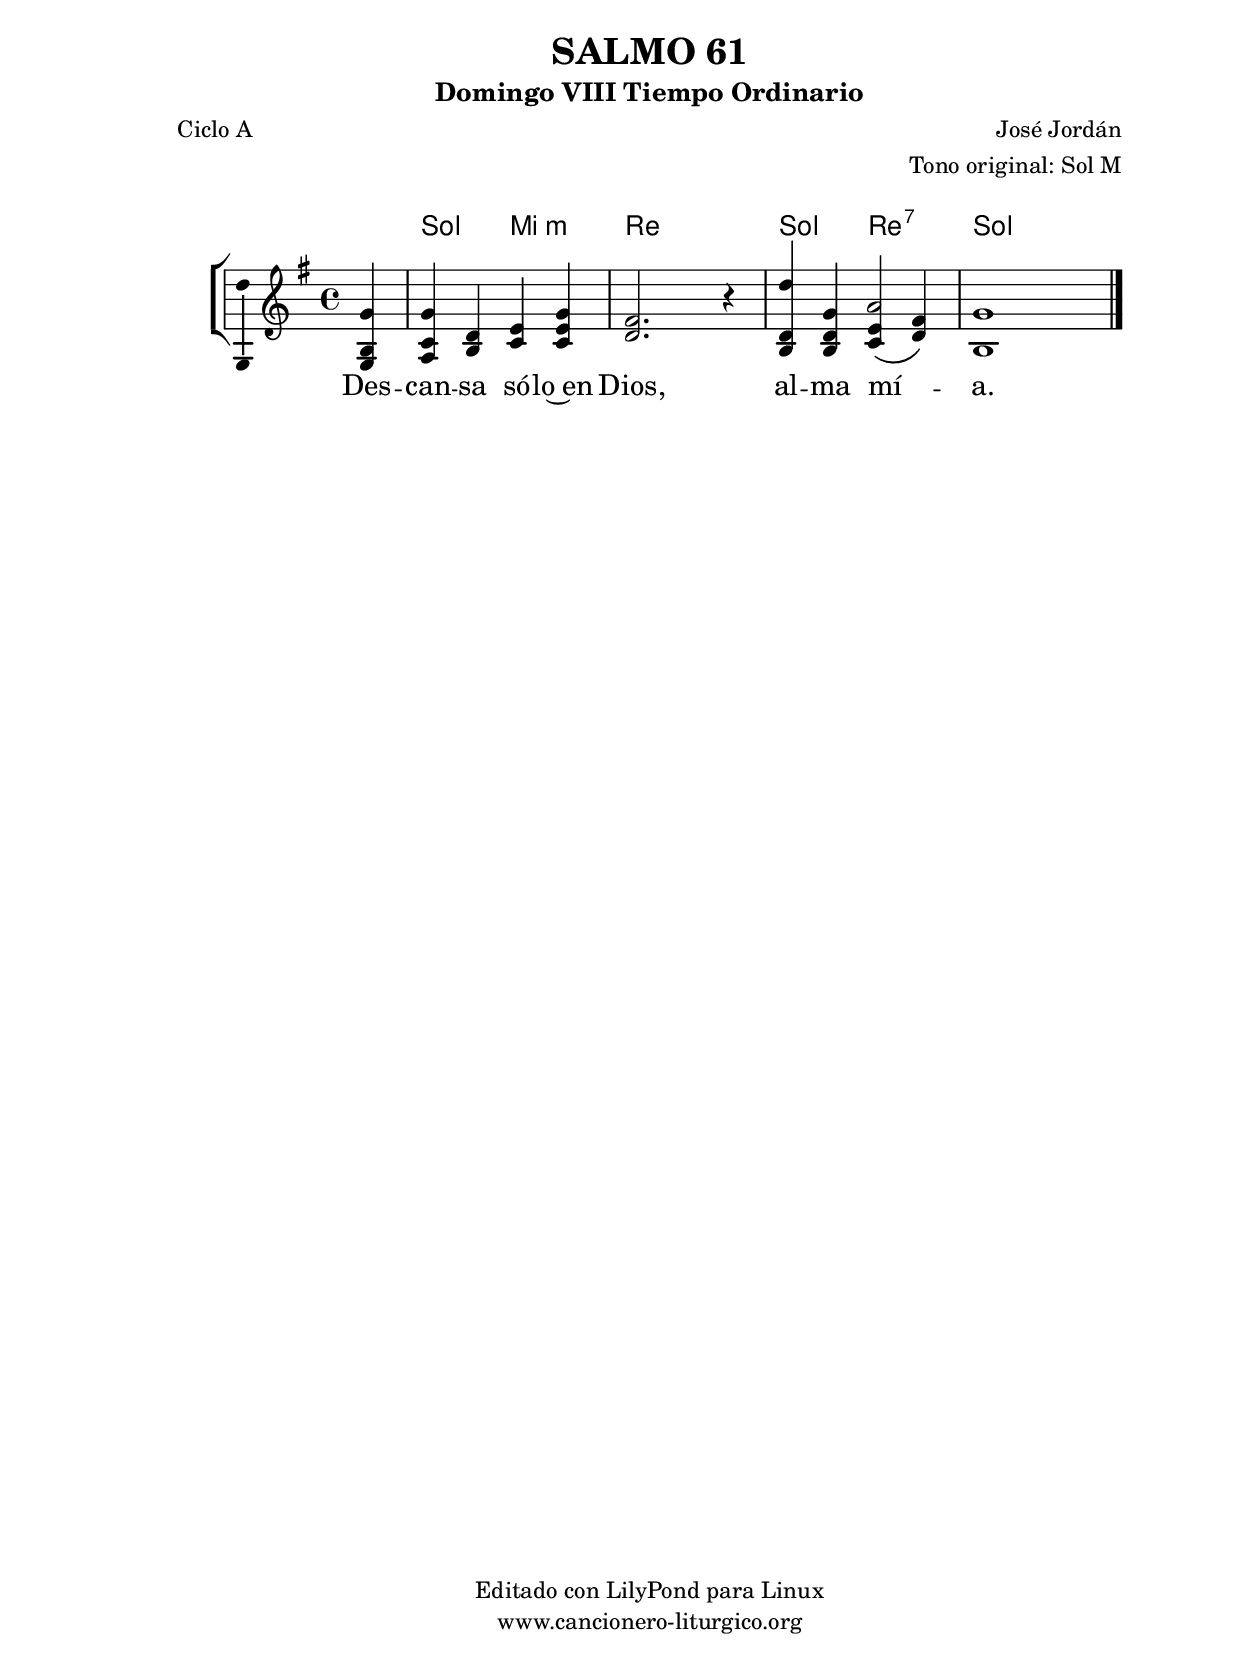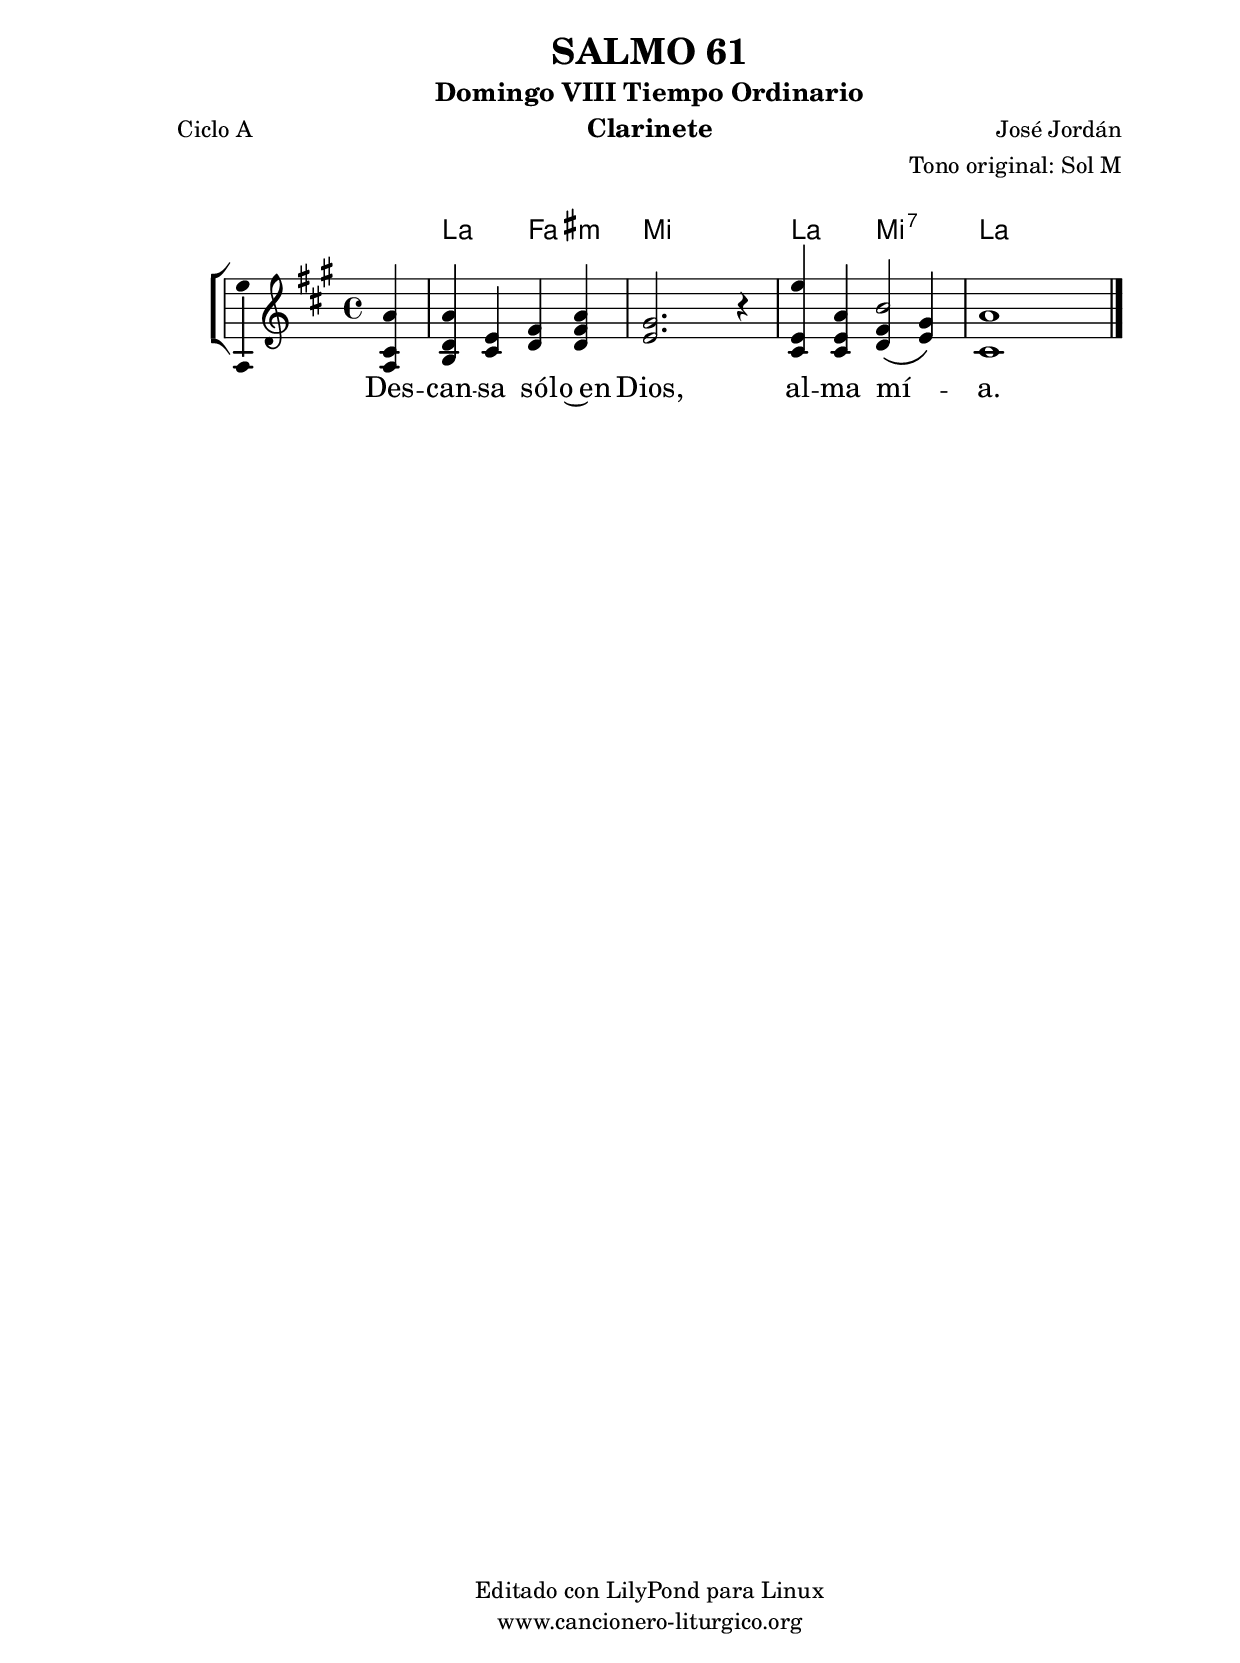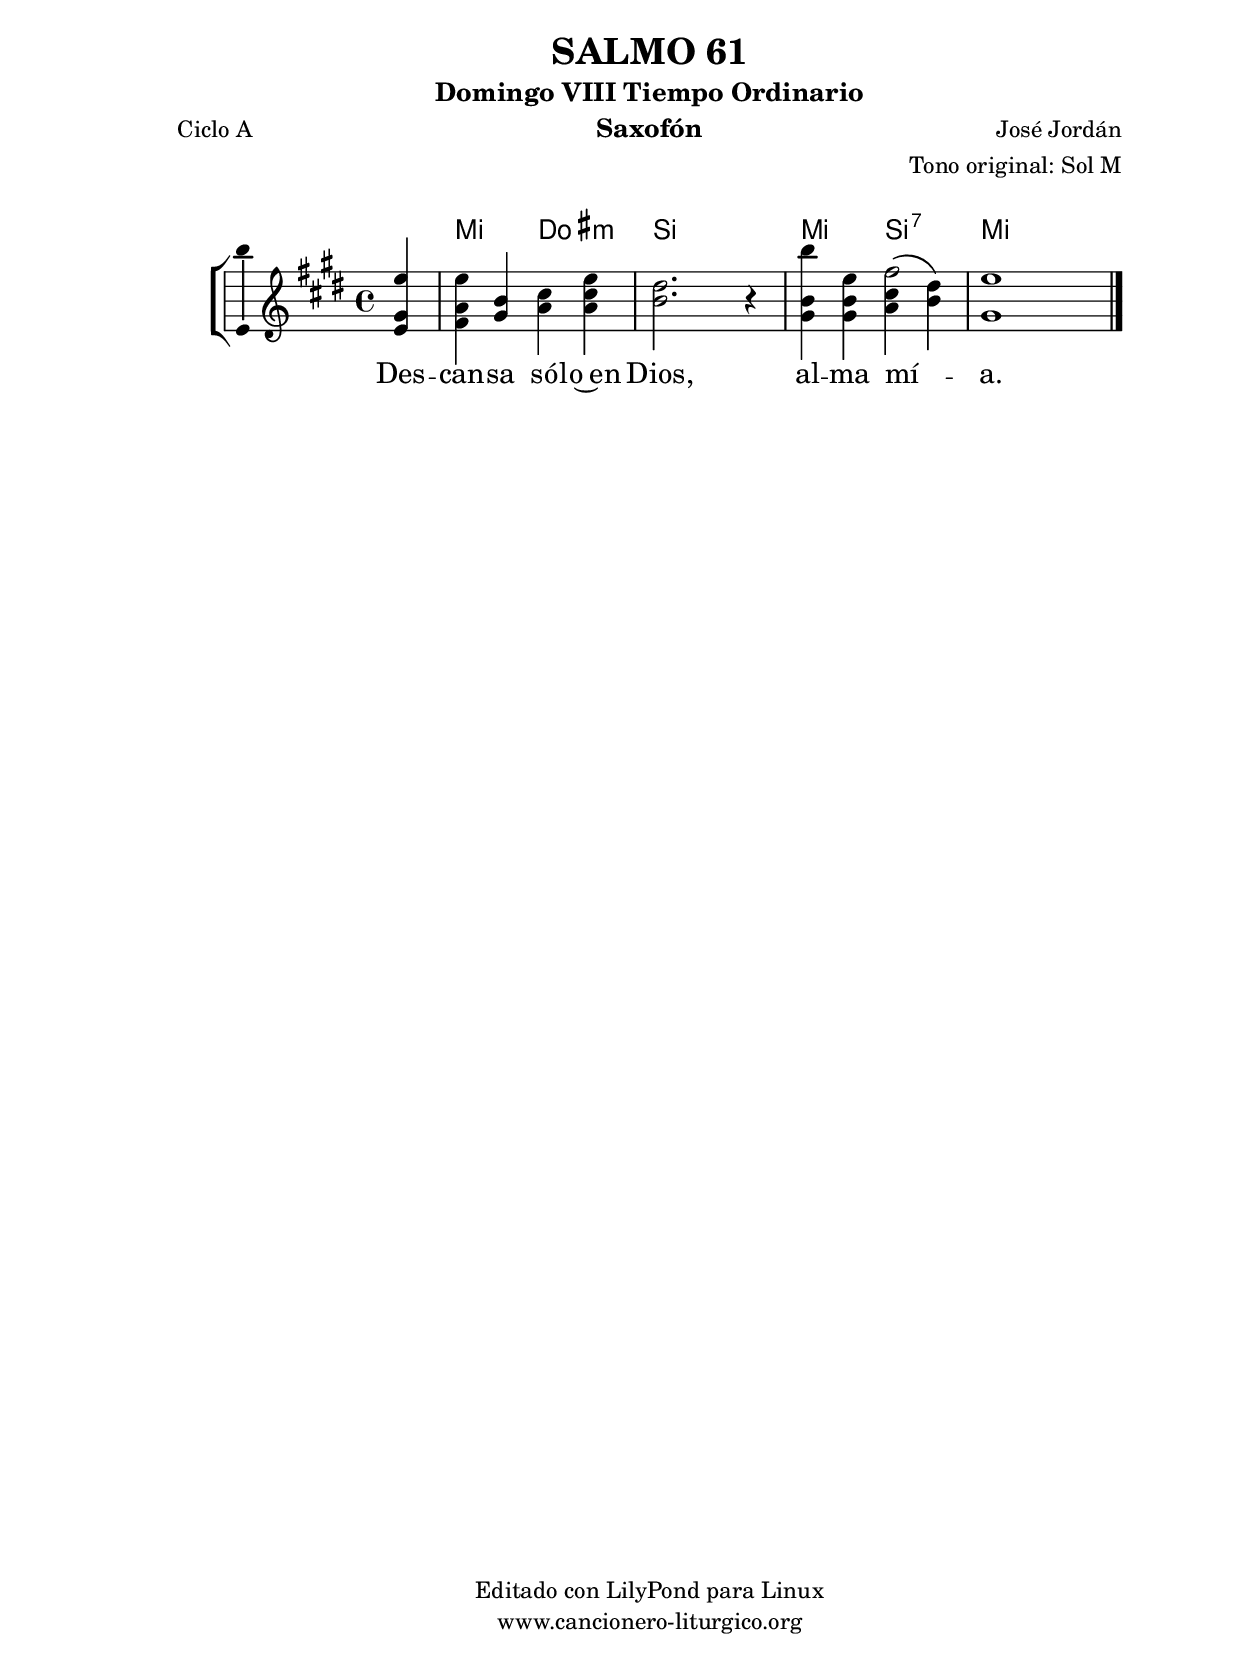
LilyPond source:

%
%para convertir .midi en .wav:
%timidity filename.midi -Ow -o finename.wav
%
%
%Para convertir de .wav a .mp3:
%lame -h -m j filename.wav
%
%
%para escuchar el midi:
%timidity nombrefichero.midi
%


%versión de lilypond para la que se ha escrito esta partitura:
\version "2.16.0"

	%Tamaño papel
	#(set-default-paper-size "a4")
	%Tamaño partitura
	#(set-global-staff-size 20)
	%No responde al pulsar sobre una nota
	#(ly:set-option 'point-and-click #f)

%parámetros del encabezamiento:
\header {
	title = "SALMO 61"
	subtitle = "Domingo VIII Tiempo Ordinario"
	composer = "José Jordán"
	poet = "Ciclo A"
	meter = ""
	arranger = "Tono original: Sol M"
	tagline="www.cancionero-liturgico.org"
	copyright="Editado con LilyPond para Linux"
	}

%parámetros asociados al papel:
\paper  {
	oddHeaderMarkup = \markup {\fill-line { \on-the-fly #not-first-page \fromproperty #'header:title \on-the-fly #not-first-page \fromproperty #'header:composer }}
	evenHeaderMarkup = \markup {\fill-line { \fromproperty #'header:composer \fromproperty #'header:title }}
	#(set-paper-size "a4")
	print-page-number = ##f
	first-page-number = 1
	print-first-page-number = ##f
%	head-separation = 3.0 \cm
	top-margin = 2.0 \cm
	bottom-margin = 0.5\cm
%%%	bottom-margin = -1.0\cm
	left-margin = 3.0 \cm
	line-width = 16.0 \cm 
	indent = 8\mm
	interscoreline = 2.\mm
	between-system-space = 15\mm
%	para que las partituras no llenen la hoja:
	ragged-bottom = ##t
%	idem para la última hoja:
	ragged-last-bottom = ##f
%	para que las partituras llenen el ancho del papel:
	ragged-last = ##f
	after-title-space = 2.5 \cm
%page-count=1
%system-count=8

	%Flexible Vertical Spacing
%	markup-markup-spacing =
%	#'((basic-distance . 15) (minimum-distance . 15) (padding . 3))
	markup-system-spacing =
	#'((basic-distance . 15) (minimum-distance . 15) (padding . 3))
	system-system-spacing =
	#'((basic-distance . 15) (minimum-distance . 15) (padding . 3))
	score-system-spacing =
	#'((basic-distance . 15) (minimum-distance . 15) (padding . 5))
%	top-system-spacing = % header
%	#'((basic-distance . 8) (minimum-distance . 0) (padding . 3))
%	top-markup-spacing =
%	#'((basic-distance . 20) (minimum-distance . 20) (padding . 3))
	last-bottom-spacing = % footer
	#'((basic-distance . 5) (minimum-distance . 5) (padding . 3))
%	score-markup-spacing =
%	#'((basic-distance . 16) (minimum-distance . 13) (padding . 3))

	}


%parámetros que afectan a toda la partitura:
global =  {
	%clave de sol (G):
	\clef G
	%armadura:
%	\transpose g bes
	\key g \major
	\tempo 4=100
	\set Score.tempoHideNote = ##t
	}


acordes = {
	\italianChords
	\chordmode {
%	\transpose g bes
{

s4
g2 e:m d s g d:7 g s

	}
	}
}

melodia = 
%	\transpose g bes
{
	\relative c''{
	\time 4/4

<<
{
\partial4 g4
g4 d e g
fis2. r4
d'4 g, a2
g1
}
{
\partial4 <b, g>4
<c a>4 b c <e c>
d2. s4
<d b>4 <d b> <e c> \(<fis d>\)
b,1
}
>>

	\bar "|."
	}
	}


texto = \lyricmode {
Des -- can -- sa só -- lo~en Dios, al -- ma mí -- _ a.
	}


acordesStaff = \context ChordNames = acordesStaff <<
	\set chordChanges = ##t
	\acordes
	>>


vozStaff = \context Voice = vozStaff
\with {\consists "Ambitus_engraver"}
<<
%	\set Staff.instrumentName = ""
%	\set Staff.shortInstrumentName = ""
%	\set Staff.midiInstrument = #"clarinet"
%	\set Staff.midiInstrument = #"cello"
%	\set Staff.midiInstrument = #"flute"
	\set Staff.midiInstrument = #"electric guitar (jazz)"
%	\set Staff.midiInstrument = #"english horn"
%	\set Staff.midiInstrument = #"violin"
%	\set Staff.midiInstrument = #"glockenspiel"
	\set Staff.midiMinimumVolume = #0.7
	\set Staff.midiMaximumVolume = #0.9
	\global
	\melodia
	>>


textoStaff = \context Lyrics = textoStaff <<
	\lyricsto vozStaff \texto
	>>

\book {
	\score {
		\context ChoirStaff {
			\override StaffGroup.SystemStartBracket #'collapse-height = #1
			\override Score.SystemStartBar #'collapse-height = #1
			<<
			\acordesStaff
			\vozStaff
			\textoStaff
			>>
			}
		\layout {
	    		\context {
				\Lyrics
				\override LyricText #'font-size = #2
				}
	   		 \context {
				\Score
				%fontSize = #3
				\override StaffSymbol #'staff-space = #(magstep +3)
				%\override Beam #'thickness = #0.55
				%\override SpacingSpanner #'spacing-increment = #1.0
				%\override Slur #'height-limit = #1.5
				}
			}
		}
	\score {
		\unfoldRepeats
		\context ChoirStaff {
			<<
			\acordesStaff
			\vozStaff
			>>
			}
		\midi {
	  		\context {
	  			\Score
				tempoWholesPerMinute = #(ly:make-moment 70 4)
				}
			}
		}
	}

%Partitura para clarinete
#(define output-suffix "C")
\book {
	\header{
		instrument = "Clarinete"
		}
	\score {
		\context ChoirStaff {
			\override StaffGroup.SystemStartBracket #'collapse-height = #1
			\override Score.SystemStartBar #'collapse-height = #1
\transpose c d
			<<
			\acordesStaff
			\vozStaff
			\textoStaff
			>>
			}
		\layout {
	    		\context {
				\Lyrics
				\override LyricText #'font-size = #2
				}
	   		 \context {
				\Score
				%fontSize = #3
				\override StaffSymbol #'staff-space = #(magstep +3)
				%\override Beam #'thickness = #0.55
				%\override SpacingSpanner #'spacing-increment = #1.0
				%\override Slur #'height-limit = #1.5
				}
			}
		}
	}

%Partitura para saxofón
#(define output-suffix "S")
\book {
	\header{
		instrument = "Saxofón"
		}
	\score {
		\context ChoirStaff {
			\override StaffGroup.SystemStartBracket #'collapse-height = #1
			\override Score.SystemStartBar #'collapse-height = #1
\transpose c a
			<<
			\acordesStaff
			\vozStaff
			\textoStaff
			>>
			}
		\layout {
	    		\context {
				\Lyrics
				\override LyricText #'font-size = #2
				}
	   		 \context {
				\Score
				%fontSize = #3
				\override StaffSymbol #'staff-space = #(magstep +3)
				%\override Beam #'thickness = #0.55
				%\override SpacingSpanner #'spacing-increment = #1.0
				%\override Slur #'height-limit = #1.5
				}
			}
		}
	}

